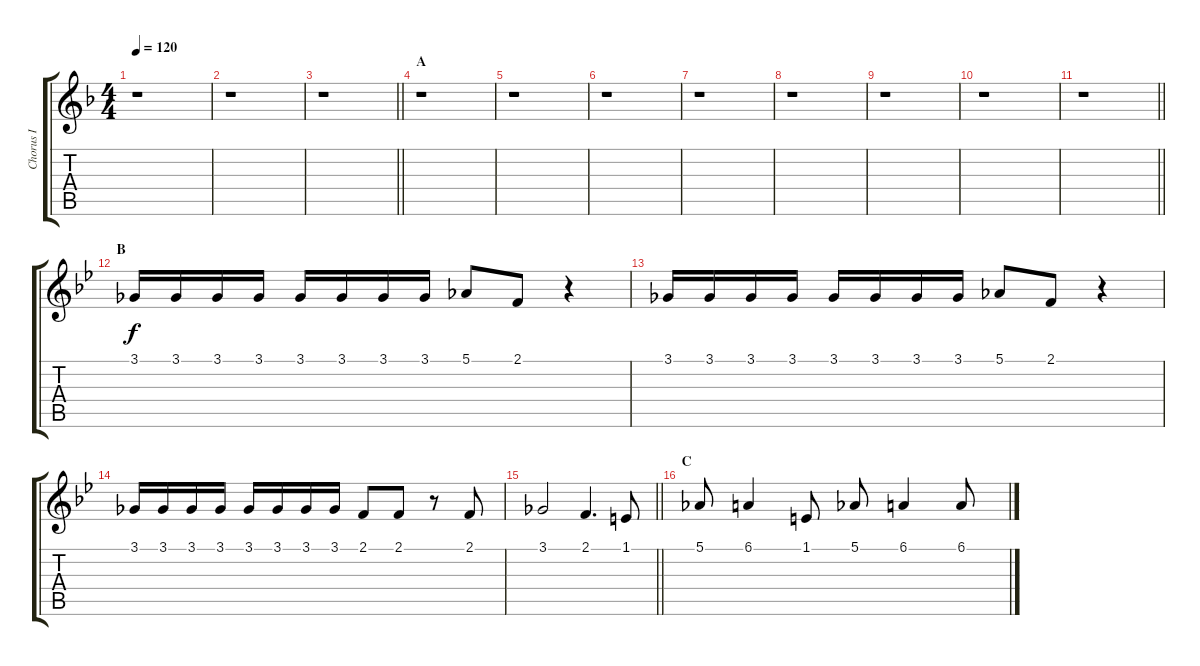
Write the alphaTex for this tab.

\track ("Chorus I" "Chorus I") {instrument voiceoohs}
\staff {score tabs}
\tuning (Eb4 Bb3 Gb3 Db3 Ab2 Eb2) {hide}
\ts (4 4)
\tempo 120
\clef g2
\ks f
r.1{dy f} |
r.1 |
\barLineRight lightlight
r.1 |
\section ("" "A")
r.1 |
r.1 |
r.1 |
r.1 |
r.1 |
r.1 |
r.1 |
\barLineRight lightlight
r.1 |
\section ("" "B")
\ks bb
3.1.16 3.1.16 3.1.16 3.1.16 3.1.16 3.1.16 3.1.16 3.1.16 5.1.8 2.1.8 r.4 |
3.1.16 3.1.16 3.1.16 3.1.16 3.1.16 3.1.16 3.1.16 3.1.16 5.1.8 2.1.8 r.4 |
3.1.16 3.1.16 3.1.16 3.1.16 3.1.16 3.1.16 3.1.16 3.1.16 2.1.8 2.1.8 r.8 2.1.8 |
\barLineRight lightlight
3.1.2 2.1.4{d} 1.1.8 |
\section ("" "C")
5.1.8 6.1.4 1.1.8 5.1.8 6.1.4 6.1.8
